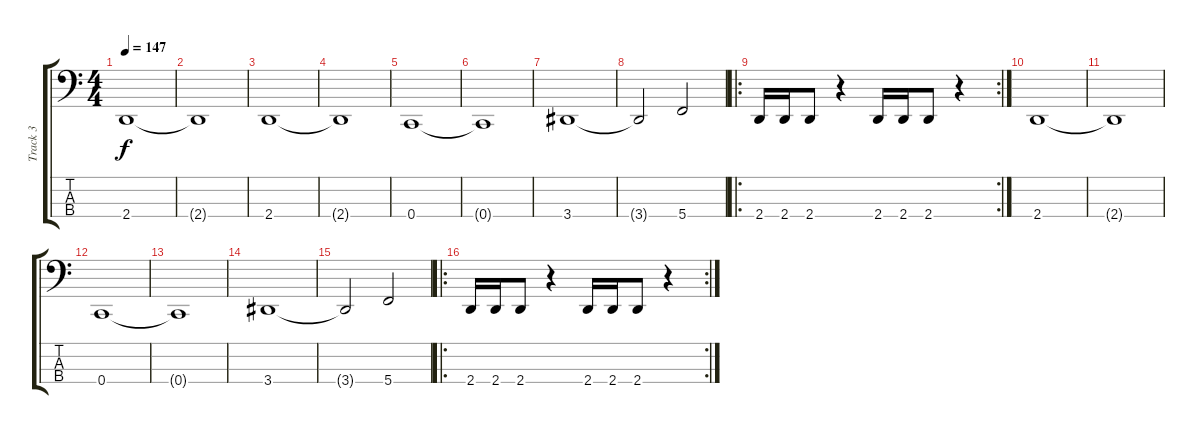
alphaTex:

\track ("Track 3" "Track 3") {instrument electricbasspick}
\staff {score tabs}
\tuning (F2 C2 G1 C1) {hide}
\ts (4 4)
\tempo 147
\clef f4
\ks c
2.4.1{dy f} |
2.4{t}.1 |
2.4.1 |
2.4{t}.1 |
0.4.1 |
0.4{t}.1 |
3.4.1 |
3.4{t}.2 5.4.2 |
\ro
\rc 2
2.4.16 2.4.16 2.4.8 r.4 2.4.16 2.4.16 2.4.8 r.4 |
2.4.1 |
2.4{t}.1 |
0.4.1 |
0.4{t}.1 |
3.4.1 |
3.4{t}.2 5.4.2 |
\ro
\rc 2
2.4.16 2.4.16 2.4.8 r.4 2.4.16 2.4.16 2.4.8 r.4
